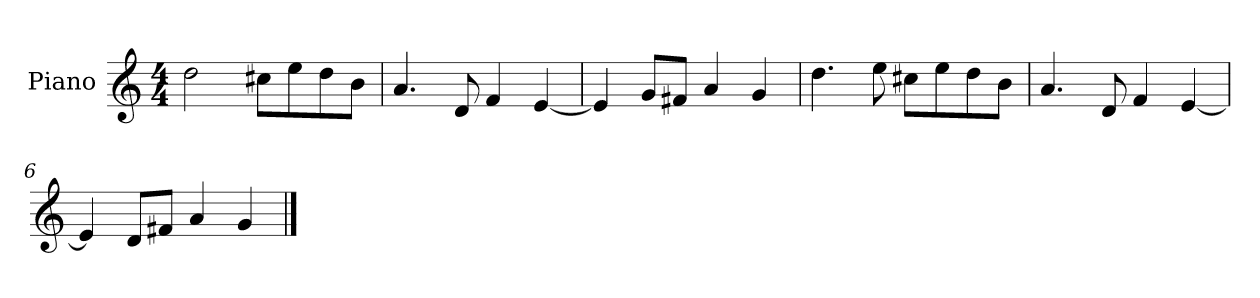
**kern
*part1
*staff1
*I"Piano
*I'P-no
*clefG2
*k[]
*M4/4
*MM90
=1
2dd\
8cc#X\L
8ee\
8dd\
8b\J
=2
4.a/
8d/
4f/
[4e/
=3
4e/]
8g/L
8f#X/J
4a/
4g/
=4
4.dd\
8ee\
8cc#X\L
8ee\
8dd\
8b\J
=5
4.a/
8d/
4f/
[4e/
=6
4e/]
8d/L
8f#X/J
4a/
4g/
==
*-
